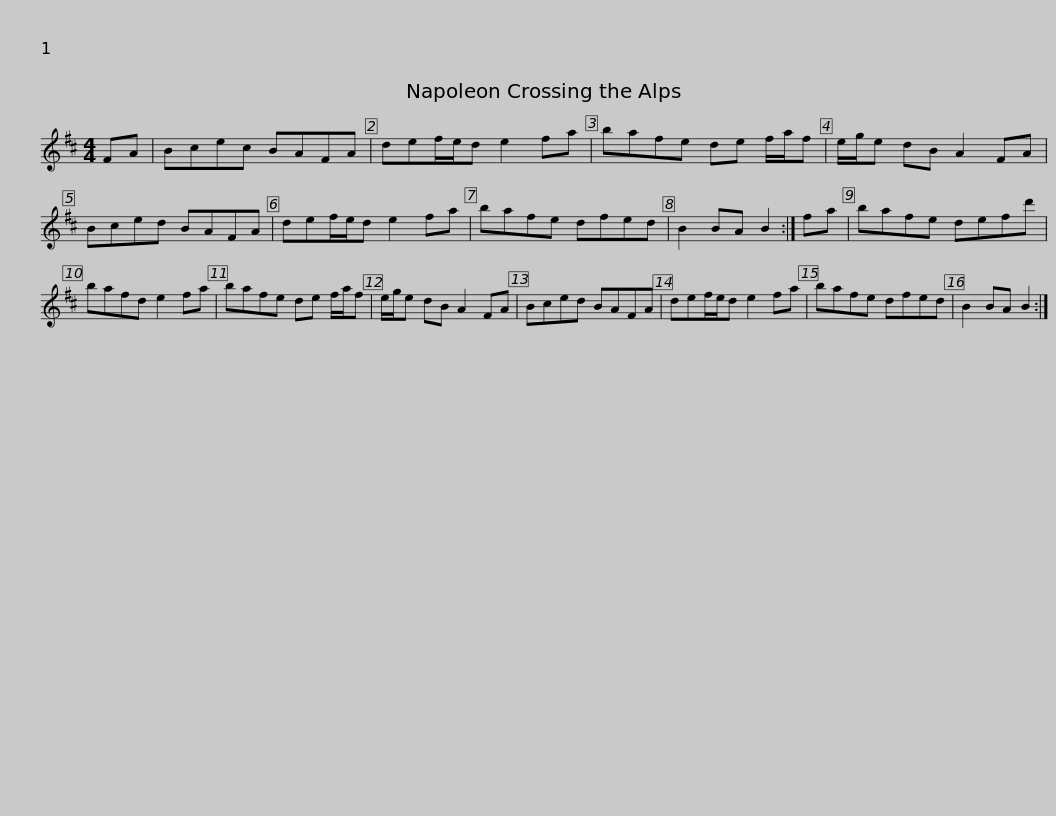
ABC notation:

X:1
L:1/8
M:4/4
I:linebreak $
K:D
V:1 treble
V:1
 FA | Bcec BAFA | def/e/d e2 fa | bafe de f/a/f | e/g/e dB A2 FA | %5
 Bced BAFA |$ def/e/d e2 fa | bafe dfed | B2 BA B2 :| fa | %10
 bafe defd' | bafd e2 fa |$ bafe de f/a/f | e/g/e dB A2 FA | Bced BAFA | %15
 def/e/d e2 fa | bafe dfed |$ B2 BA B2 :| %18
